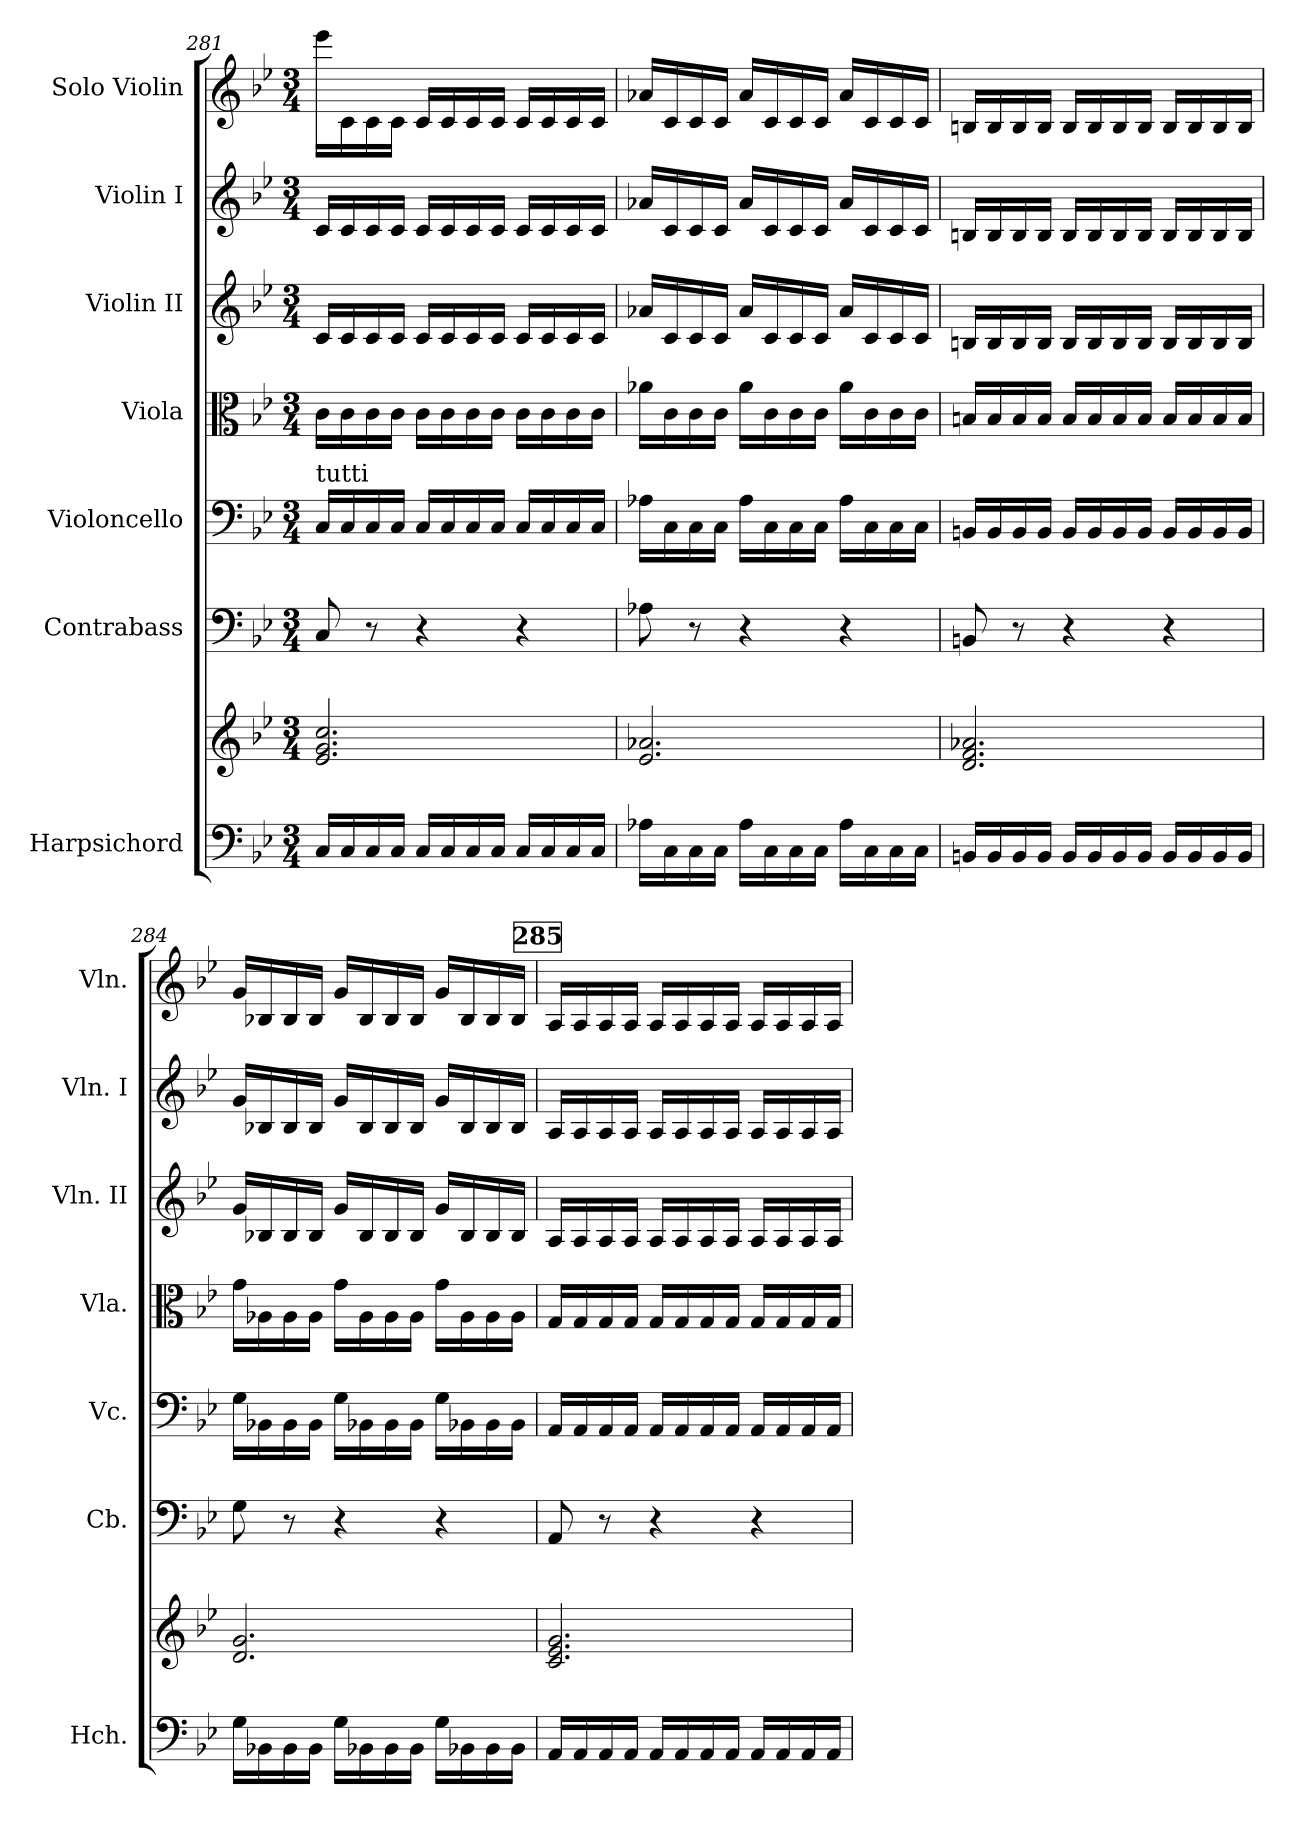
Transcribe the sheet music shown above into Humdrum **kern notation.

**kern	**kern	**kern	**kern	**kern	**kern	**kern	**kern
*part7	*part7	*part6	*part5	*part4	*part3	*part2	*part1
*staff8	*staff7	*staff6	*staff5	*staff4	*staff3	*staff2	*staff1
*I"Harpsichord	*	*I"Contrabass	*I"Violoncello	*I"Viola	*I"Violin II	*I"Violin I	*I"Solo Violin
*I'Hch.	*	*I'Cb.	*I'Vc.	*I'Vla.	*I'Vln. II	*I'Vln. I	*I'Vln.
!!LO:PB:g=z
*clefF4	*clefG2	*clefF4	*clefF4	*clefC3	*clefG2	*clefG2	*clefG2
*	*	*ITrd7c12	*	*	*	*	*
*k[b-e-]	*k[b-e-]	*k[b-e-]	*k[b-e-]	*k[b-e-]	*k[b-e-]	*k[b-e-]	*k[b-e-]
*M3/4	*M3/4	*M3/4	*M3/4	*M3/4	*M3/4	*M3/4	*M3/4
=281	=281	=281	=281	=281	=281	=281	=281
!	!	!	!LO:TX:a:t=tutti	!	!	!	!
16C/LL	2.e-/ 2.g/ 2.cc/	8CC/	16C/LL	16c\LL	16c/LL	16c/LL	16eee-\LL
16C/	.	.	16C/	16c\	16c/	16c/	16c\
16C/	.	8r	16C/	16c\	16c/	16c/	16c\
16C/JJ	.	.	16C/JJ	16c\JJ	16c/JJ	16c/JJ	16c\JJ
16C/LL	.	4r	16C/LL	16c\LL	16c/LL	16c/LL	16c/LL
16C/	.	.	16C/	16c\	16c/	16c/	16c/
16C/	.	.	16C/	16c\	16c/	16c/	16c/
16C/JJ	.	.	16C/JJ	16c\JJ	16c/JJ	16c/JJ	16c/JJ
16C/LL	.	4r	16C/LL	16c\LL	16c/LL	16c/LL	16c/LL
16C/	.	.	16C/	16c\	16c/	16c/	16c/
16C/	.	.	16C/	16c\	16c/	16c/	16c/
16C/JJ	.	.	16C/JJ	16c\JJ	16c/JJ	16c/JJ	16c/JJ
=282	=282	=282	=282	=282	=282	=282	=282
16A-X\LL	2.e-/ 2.a-X/	8AA-X\	16A-X\LL	16a-X\LL	16a-X/LL	16a-X/LL	16a-X/LL
16C\	.	.	16C\	16c\	16c/	16c/	16c/
16C\	.	8r	16C\	16c\	16c/	16c/	16c/
16C\JJ	.	.	16C\JJ	16c\JJ	16c/JJ	16c/JJ	16c/JJ
16A-\LL	.	4r	16A-\LL	16a-\LL	16a-/LL	16a-/LL	16a-/LL
16C\	.	.	16C\	16c\	16c/	16c/	16c/
16C\	.	.	16C\	16c\	16c/	16c/	16c/
16C\JJ	.	.	16C\JJ	16c\JJ	16c/JJ	16c/JJ	16c/JJ
16A-\LL	.	4r	16A-\LL	16a-\LL	16a-/LL	16a-/LL	16a-/LL
16C\	.	.	16C\	16c\	16c/	16c/	16c/
16C\	.	.	16C\	16c\	16c/	16c/	16c/
16C\JJ	.	.	16C\JJ	16c\JJ	16c/JJ	16c/JJ	16c/JJ
!!LO:PB:g=z
=283	=283	=283	=283	=283	=283	=283	=283
16BBn/LL	2.d/ 2.f/ 2.a-X/	8BBBn/	16BBn/LL	16Bn/LL	16Bn/LL	16Bn/LL	16Bn/LL
16BB/	.	.	16BB/	16B/	16B/	16B/	16B/
16BB/	.	8r	16BB/	16B/	16B/	16B/	16B/
16BB/JJ	.	.	16BB/JJ	16B/JJ	16B/JJ	16B/JJ	16B/JJ
16BB/LL	.	4r	16BB/LL	16B/LL	16B/LL	16B/LL	16B/LL
16BB/	.	.	16BB/	16B/	16B/	16B/	16B/
16BB/	.	.	16BB/	16B/	16B/	16B/	16B/
16BB/JJ	.	.	16BB/JJ	16B/JJ	16B/JJ	16B/JJ	16B/JJ
16BB/LL	.	4r	16BB/LL	16B/LL	16B/LL	16B/LL	16B/LL
16BB/	.	.	16BB/	16B/	16B/	16B/	16B/
16BB/	.	.	16BB/	16B/	16B/	16B/	16B/
16BB/JJ	.	.	16BB/JJ	16B/JJ	16B/JJ	16B/JJ	16B/JJ
=284	=284	=284	=284	=284	=284	=284	=284
16G\LL	2.d/ 2.g/	8GG\	16G\LL	16g\LL	16g/LL	16g/LL	16g/LL
16BB-X\	.	.	16BB-X\	16A-X\	16B-X/	16B-X/	16B-X/
16BB-\	.	8r	16BB-\	16A-\	16B-/	16B-/	16B-/
16BB-\JJ	.	.	16BB-\JJ	16A-\JJ	16B-/JJ	16B-/JJ	16B-/JJ
16G\LL	.	4r	16G\LL	16g\LL	16g/LL	16g/LL	16g/LL
16BB-X\	.	.	16BB-X\	16A-\	16B-/	16B-/	16B-/
16BB-\	.	.	16BB-\	16A-\	16B-/	16B-/	16B-/
16BB-\JJ	.	.	16BB-\JJ	16A-\JJ	16B-/JJ	16B-/JJ	16B-/JJ
16G\LL	.	4r	16G\LL	16g\LL	16g/LL	16g/LL	16g/LL
16BB-X\	.	.	16BB-X\	16A-\	16B-/	16B-/	16B-/
16BB-\	.	.	16BB-\	16A-\	16B-/	16B-/	16B-/
16BB-\JJ	.	.	16BB-\JJ	16A-\JJ	16B-/JJ	16B-/JJ	16B-/JJ
!!LO:PB:g=z
!!LO:REH:place=s1:a:B:fs=14:t=285
=285	=285	=285	=285	=285	=285	=285	=285
16AA/LL	2.c/ 2.e-/ 2.g/	8AAA/	16AA/LL	16G/LL	16A/LL	16A/LL	16A/LL
16AA/	.	.	16AA/	16G/	16A/	16A/	16A/
16AA/	.	8r	16AA/	16G/	16A/	16A/	16A/
16AA/JJ	.	.	16AA/JJ	16G/JJ	16A/JJ	16A/JJ	16A/JJ
16AA/LL	.	4r	16AA/LL	16G/LL	16A/LL	16A/LL	16A/LL
16AA/	.	.	16AA/	16G/	16A/	16A/	16A/
16AA/	.	.	16AA/	16G/	16A/	16A/	16A/
16AA/JJ	.	.	16AA/JJ	16G/JJ	16A/JJ	16A/JJ	16A/JJ
16AA/LL	.	4r	16AA/LL	16G/LL	16A/LL	16A/LL	16A/LL
16AA/	.	.	16AA/	16G/	16A/	16A/	16A/
16AA/	.	.	16AA/	16G/	16A/	16A/	16A/
16AA/JJ	.	.	16AA/JJ	16G/JJ	16A/JJ	16A/JJ	16A/JJ
=	=	=	=	=	=	=	=
*-	*-	*-	*-	*-	*-	*-	*-
